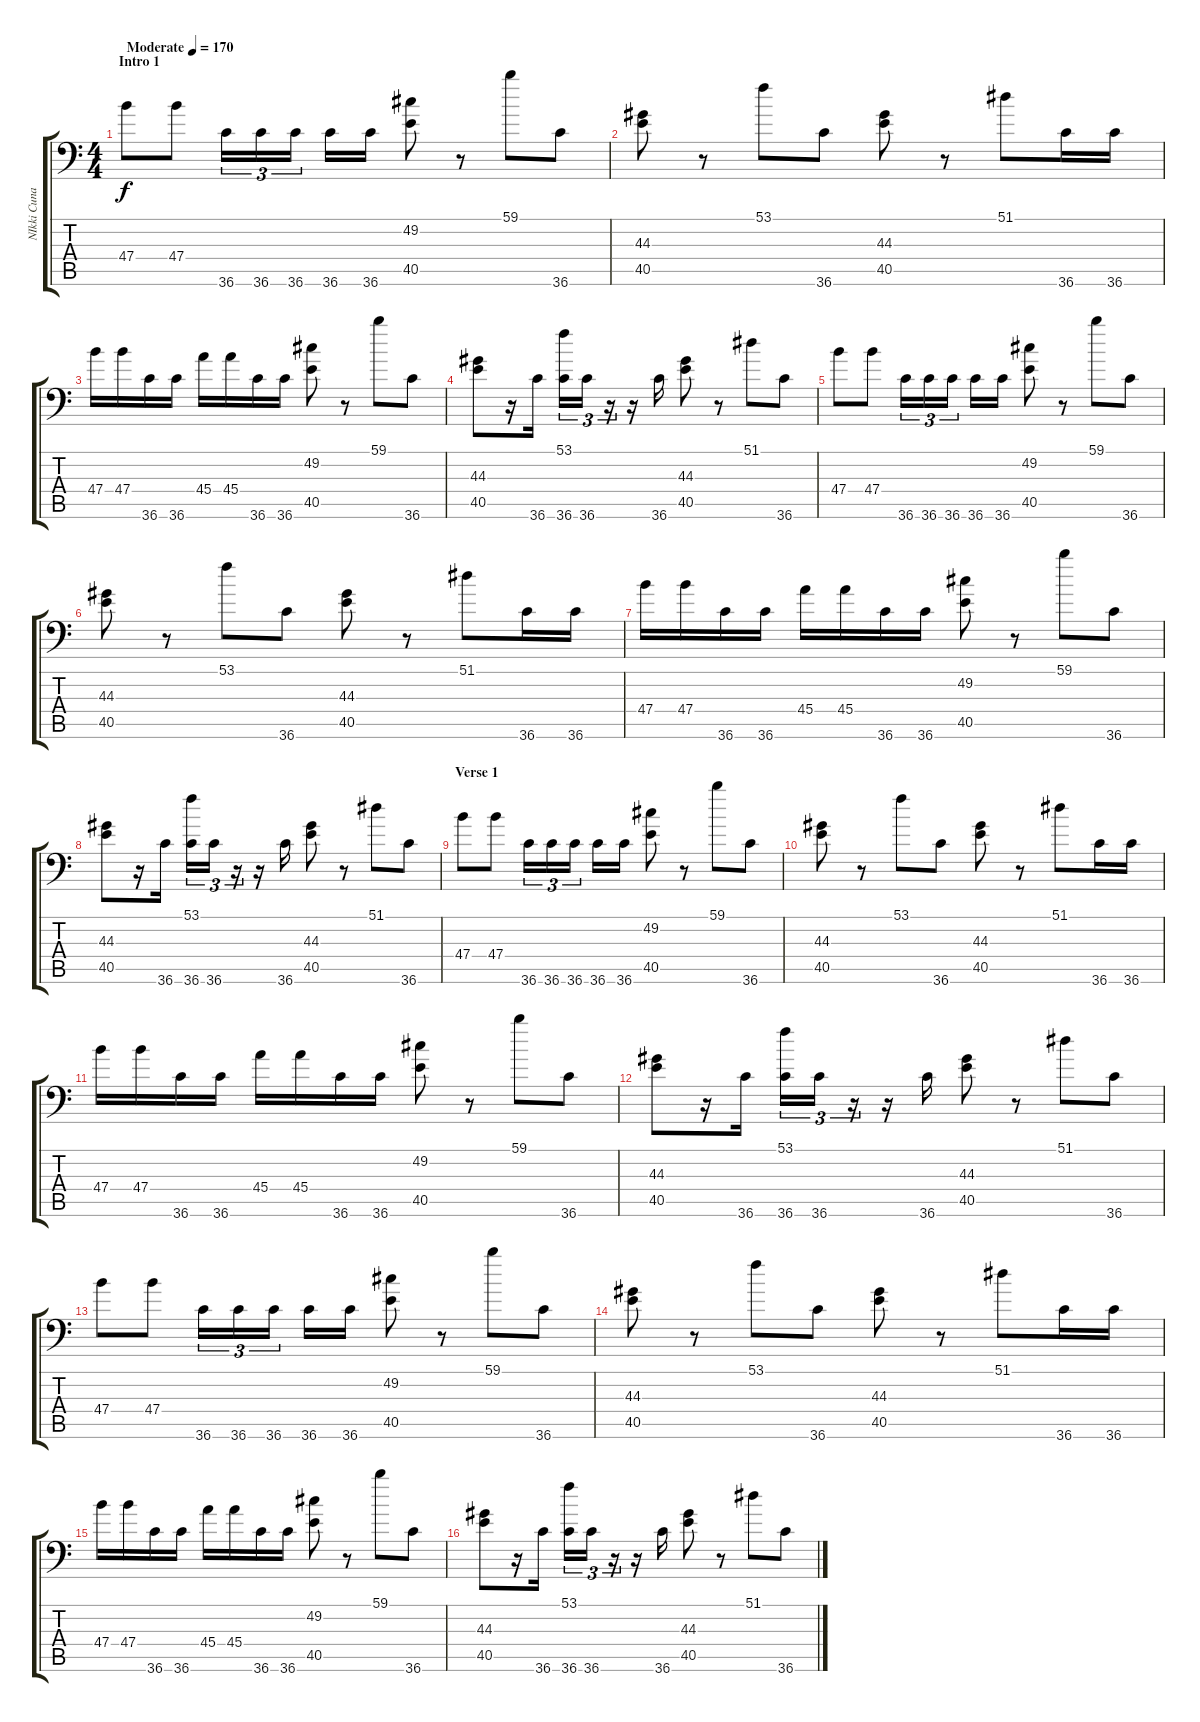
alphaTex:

\track ("NIkki Cuna" "NIkki Cuna") {instrument acousticgrandpiano}
\staff {score tabs}
\tuning (C-1 C-1 C-1 C-1 C-1 C-1) {hide}
\ts (4 4)
\section ("" "Intro 1")
\tempo (170 "Moderate")
\clef f4
\ks c
47.4.8{dy f instrument acousticgrandpiano} 47.4.8 36.6.16{tu (3 2)} 36.6.16{tu (3 2)} 36.6.16{tu (3 2)} 36.6.16 36.6.16 (49.2 40.5).8 r.8 59.1.8 36.6.8 |
(44.3 40.5).8 r.8 53.1.8 36.6.8 (44.3 40.5).8 r.8 51.1.8 36.6.16 36.6.16 |
47.4.16 47.4.16 36.6.16 36.6.16 45.4.16 45.4.16 36.6.16 36.6.16 (49.2 40.5).8 r.8 59.1.8 36.6.8 |
(44.3 40.5).8 r.16 36.6.16 (53.1 36.6).16{tu (3 2)} 36.6.16{tu (3 2)} r.16{tu (3 2)} r.16 36.6.16 (44.3 40.5).8 r.8 51.1.8 36.6.8 |
47.4.8 47.4.8 36.6.16{tu (3 2)} 36.6.16{tu (3 2)} 36.6.16{tu (3 2)} 36.6.16 36.6.16 (49.2 40.5).8 r.8 59.1.8 36.6.8 |
(44.3 40.5).8 r.8 53.1.8 36.6.8 (44.3 40.5).8 r.8 51.1.8 36.6.16 36.6.16 |
47.4.16 47.4.16 36.6.16 36.6.16 45.4.16 45.4.16 36.6.16 36.6.16 (49.2 40.5).8 r.8 59.1.8 36.6.8 |
(44.3 40.5).8 r.16 36.6.16 (53.1 36.6).16{tu (3 2)} 36.6.16{tu (3 2)} r.16{tu (3 2)} r.16 36.6.16 (44.3 40.5).8 r.8 51.1.8 36.6.8 |
\section ("" "Verse 1")
47.4.8 47.4.8 36.6.16{tu (3 2)} 36.6.16{tu (3 2)} 36.6.16{tu (3 2)} 36.6.16 36.6.16 (49.2 40.5).8 r.8 59.1.8 36.6.8 |
(44.3 40.5).8 r.8 53.1.8 36.6.8 (44.3 40.5).8 r.8 51.1.8 36.6.16 36.6.16 |
47.4.16 47.4.16 36.6.16 36.6.16 45.4.16 45.4.16 36.6.16 36.6.16 (49.2 40.5).8 r.8 59.1.8 36.6.8 |
(44.3 40.5).8 r.16 36.6.16 (53.1 36.6).16{tu (3 2)} 36.6.16{tu (3 2)} r.16{tu (3 2)} r.16 36.6.16 (44.3 40.5).8 r.8 51.1.8 36.6.8 |
47.4.8 47.4.8 36.6.16{tu (3 2)} 36.6.16{tu (3 2)} 36.6.16{tu (3 2)} 36.6.16 36.6.16 (49.2 40.5).8 r.8 59.1.8 36.6.8 |
(44.3 40.5).8 r.8 53.1.8 36.6.8 (44.3 40.5).8 r.8 51.1.8 36.6.16 36.6.16 |
47.4.16 47.4.16 36.6.16 36.6.16 45.4.16 45.4.16 36.6.16 36.6.16 (49.2 40.5).8 r.8 59.1.8 36.6.8 |
(44.3 40.5).8 r.16 36.6.16 (53.1 36.6).16{tu (3 2)} 36.6.16{tu (3 2)} r.16{tu (3 2)} r.16 36.6.16 (44.3 40.5).8 r.8 51.1.8 36.6.8
